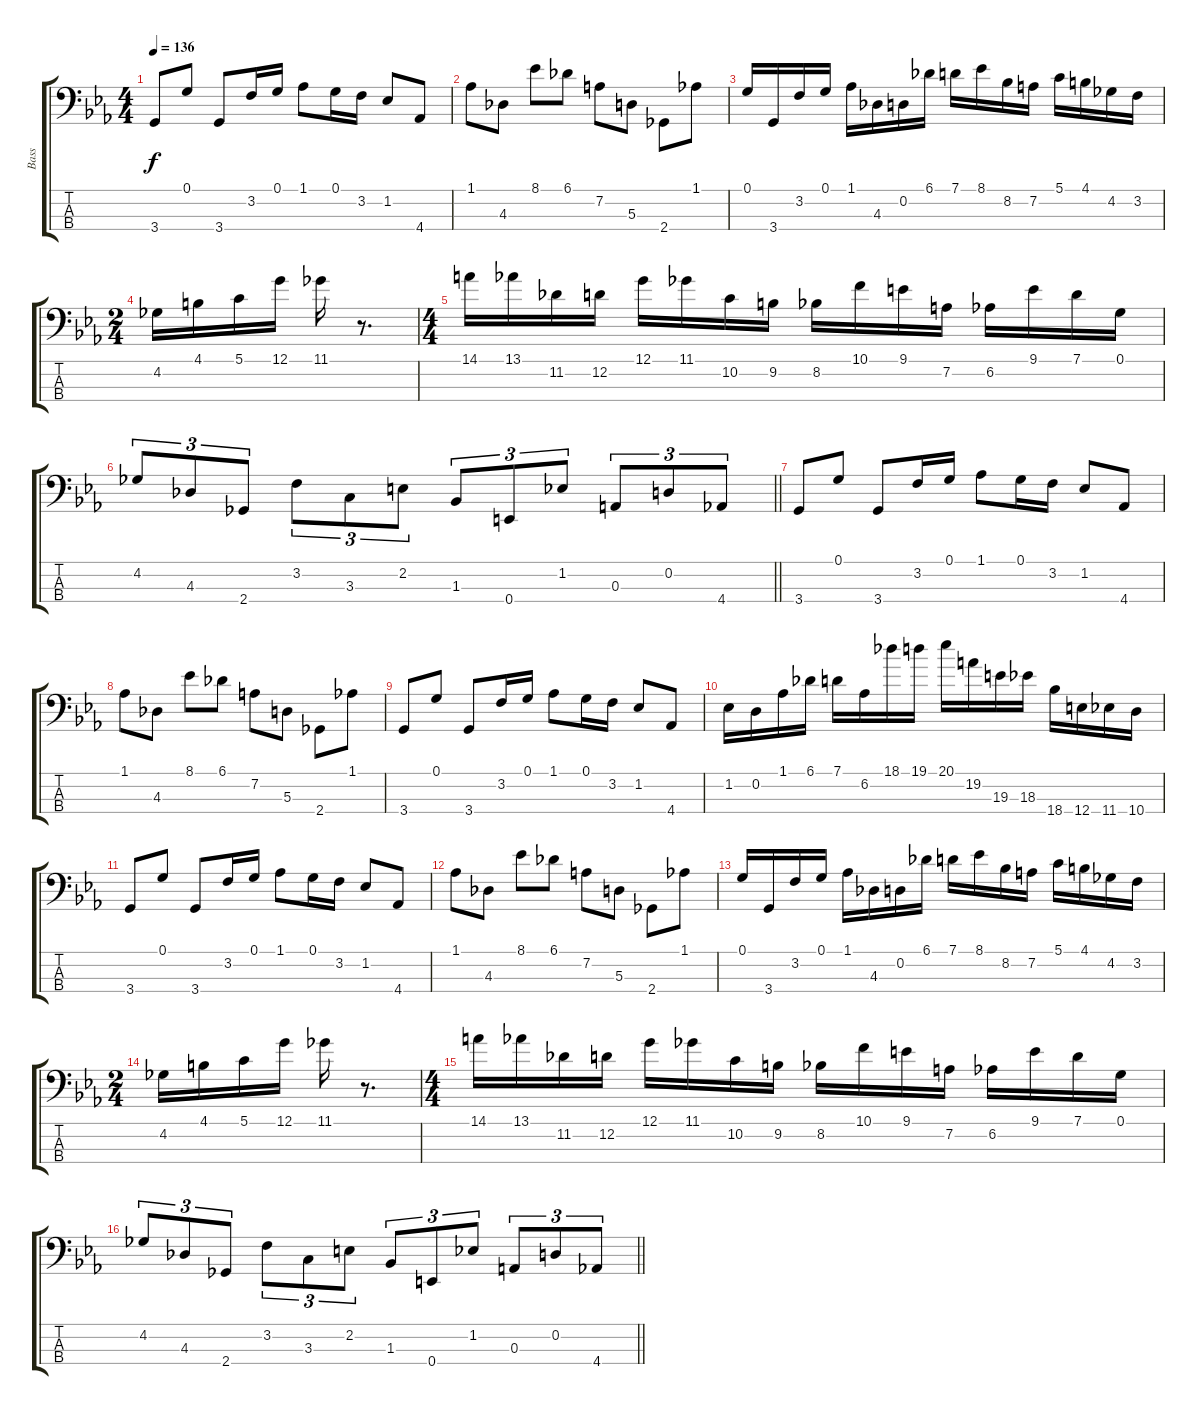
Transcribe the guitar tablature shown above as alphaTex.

\track ("Bass" "Bass") {instrument electricbassfinger}
\staff {score tabs}
\tuning (G2 D2 A1 E1) {hide}
\ts (4 4)
\tempo 136
\clef f4
\ks cminor
3.4.8{dy f} 0.1.8 3.4.8 3.2.16 0.1.16 1.1.8 0.1.16 3.2.16 1.2.8 4.4.8 |
1.1.8 4.3.8 8.1.8 6.1.8 7.2.8 5.3.8 2.4.8 1.1.8 |
0.1.16 3.4.16 3.2.16 0.1.16 1.1.16 4.3.16 0.2.16 6.1.16 7.1.16 8.1.16 8.2.16 7.2.16 5.1.16 4.1.16 4.2.16 3.2.16 |
\ts (2 4)
4.2.16 4.1.16 5.1.16 12.1.16 11.1.16 r.8{d} |
\ts (4 4)
14.1.16 13.1.16 11.2.16 12.2.16 12.1.16 11.1.16 10.2.16 9.2.16 8.2.16 10.1.16 9.1.16 7.2.16 6.2.16 9.1.16 7.1.16 0.1.16 |
\barLineRight lightlight
4.2.8{tu (3 2)} 4.3.8{tu (3 2)} 2.4.8{tu (3 2)} 3.2.8{tu (3 2)} 3.3.8{tu (3 2)} 2.2.8{tu (3 2)} 1.3.8{tu (3 2)} 0.4.8{tu (3 2)} 1.2.8{tu (3 2)} 0.3.8{tu (3 2)} 0.2.8{tu (3 2)} 4.4.8{tu (3 2)} |
3.4.8 0.1.8 3.4.8 3.2.16 0.1.16 1.1.8 0.1.16 3.2.16 1.2.8 4.4.8 |
1.1.8 4.3.8 8.1.8 6.1.8 7.2.8 5.3.8 2.4.8 1.1.8 |
3.4.8 0.1.8 3.4.8 3.2.16 0.1.16 1.1.8 0.1.16 3.2.16 1.2.8 4.4.8 |
1.2.16 0.2.16 1.1.16 6.1.16 7.1.16 6.2.16 18.1.16 19.1.16 20.1.16 19.2.16 19.3.16 18.3.16 18.4.16 12.4.16 11.4.16 10.4.16 |
3.4.8 0.1.8 3.4.8 3.2.16 0.1.16 1.1.8 0.1.16 3.2.16 1.2.8 4.4.8 |
1.1.8 4.3.8 8.1.8 6.1.8 7.2.8 5.3.8 2.4.8 1.1.8 |
0.1.16 3.4.16 3.2.16 0.1.16 1.1.16 4.3.16 0.2.16 6.1.16 7.1.16 8.1.16 8.2.16 7.2.16 5.1.16 4.1.16 4.2.16 3.2.16 |
\ts (2 4)
4.2.16 4.1.16 5.1.16 12.1.16 11.1.16 r.8{d} |
\ts (4 4)
14.1.16 13.1.16 11.2.16 12.2.16 12.1.16 11.1.16 10.2.16 9.2.16 8.2.16 10.1.16 9.1.16 7.2.16 6.2.16 9.1.16 7.1.16 0.1.16 |
\barLineRight lightlight
4.2.8{tu (3 2)} 4.3.8{tu (3 2)} 2.4.8{tu (3 2)} 3.2.8{tu (3 2)} 3.3.8{tu (3 2)} 2.2.8{tu (3 2)} 1.3.8{tu (3 2)} 0.4.8{tu (3 2)} 1.2.8{tu (3 2)} 0.3.8{tu (3 2)} 0.2.8{tu (3 2)} 4.4.8{tu (3 2)}
